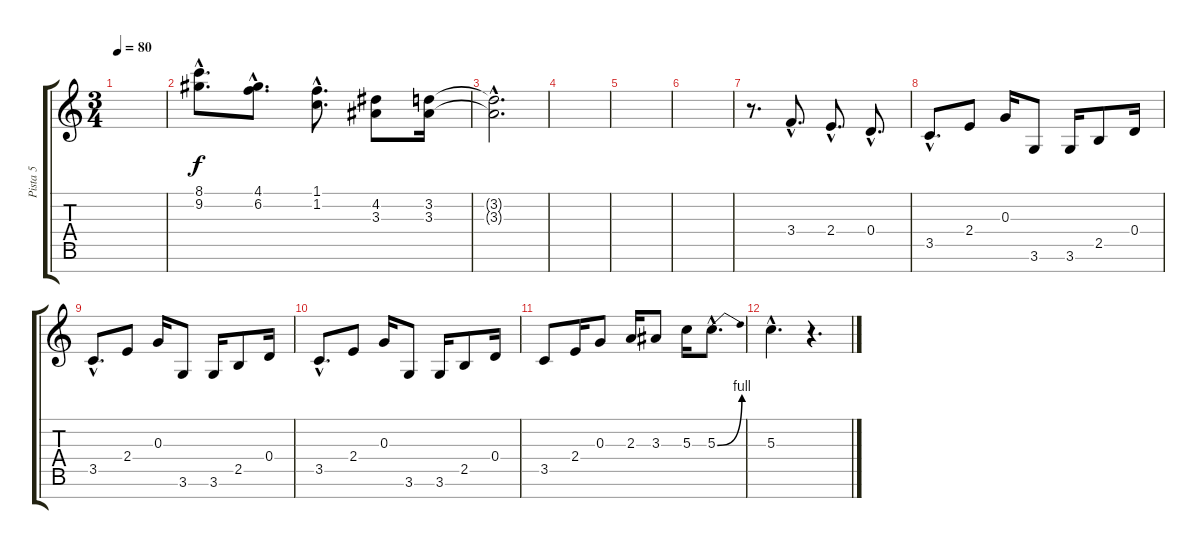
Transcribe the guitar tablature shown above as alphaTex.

\track ("Pista 5" "Pista 5") {instrument electricguitarclean}
\staff {score tabs}
\tuning (E4 B3 G3 D3 A2 E2 B1) {hide}
\ts (3 4)
\tempo 80
\clef g2
\ks c
|
(8.1{hac} 9.2{hac}).8{d} (4.1{hac} 6.2{hac}).8{d} (1.1{hac} 1.2{hac}).8{d} (4.2 3.3).8 (3.2 3.3).16 |
(3.2{hac t} 3.3{hac t}).2{d} |
|
|
|
r.8{d} 3.4{hac}.8{d} 2.4{hac}.8{d} 0.4{hac}.8{d} |
3.5{hac}.8{d} 2.4.8 0.3.16 3.6.8 3.6.16 2.5.8 0.4.16 |
3.5{hac}.8{d} 2.4.8 0.3.16 3.6.8 3.6.16 2.5.8 0.4.16 |
3.5{hac}.8{d} 2.4.8 0.3.16 3.6.8 3.6.16 2.5.8 0.4.16 |
3.5.8 2.4.16 0.3.8 2.3.16 3.3.8 5.3.16 5.3{be (bend 0 0 60 4) hac}.8{d} |
5.3{hac}.4{d} r.4{d}
